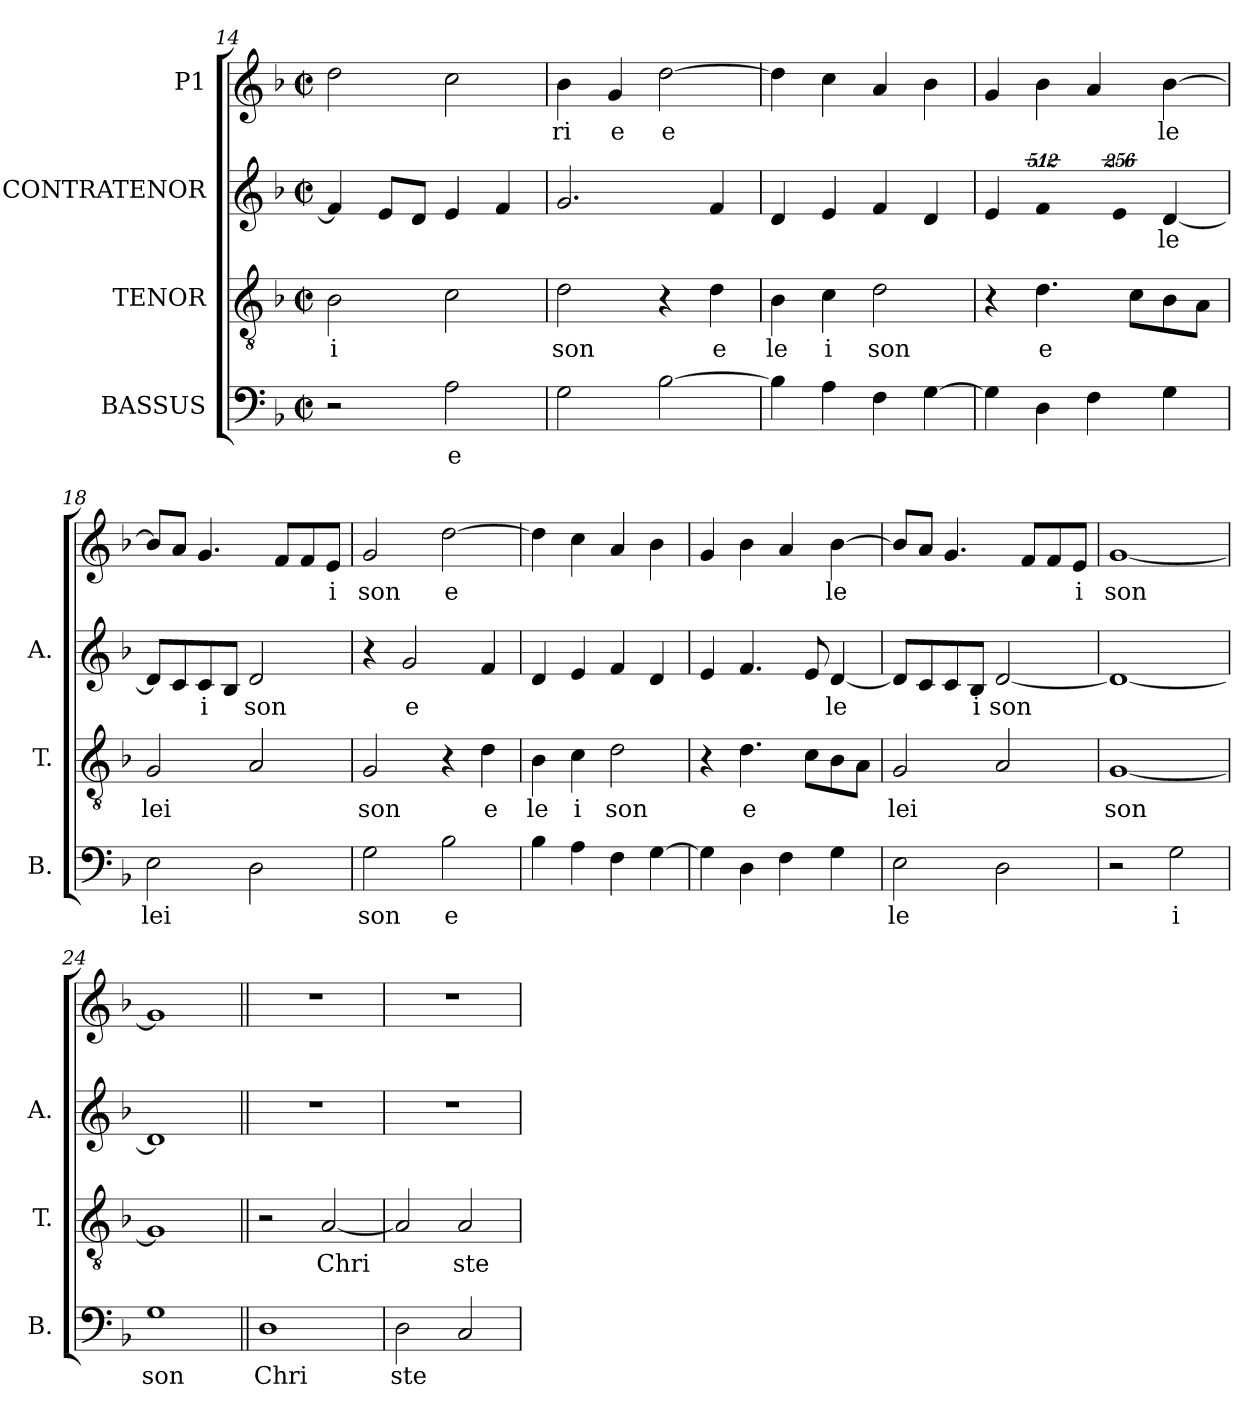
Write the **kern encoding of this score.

**kern	**text	**kern	**text	**kern	**text	**kern	**text
*part4	*part4	*part3	*part3	*part2	*part2	*part1	*part1
*staff4	*staff4	*staff3	*staff3	*staff2	*staff2	*staff1	*staff1
*I"BASSUS	*	*I"TENOR	*	*I"CONTRATENOR	*	*I"P1	*
*I'B.	*	*I'T.	*	*I'A.	*	*	*
*clefF4	*	*clefGv2	*	*clefG2	*	*clefG2	*
*	*	*ITrd7c12	*	*	*	*	*
*k[b-]	*	*k[b-]	*	*k[b-]	*	*k[b-]	*
*F:	*	*F:	*	*F:	*	*F:	*
*M2/2	*	*M2/2	*	*M2/2	*	*M2/2	*
*met(c|)	*	*met(c|)	*	*met(c|)	*	*met(c|)	*
=14	=14	=14	=14	=14	=14	=14	=14
!	!	!	!LO:LY:b:color=#000000	!	!	!	!
2r	.	2BB-i\	i	4fi/]	.	2ddi\	.
.	.	.	.	8ei/L	.	.	.
.	.	.	.	8di/J	.	.	.
!	!LO:LY:b:color=#000000	!	!	!	!	!	!
2Ai\	e	2Ci\	.	4ei/	.	2cci\	.
.	.	.	.	4fi/	.	.	.
=15	=15	=15	=15	=15	=15	=15	=15
!	!	!	!LO:LY:b:color=#000000	!	!	!	!
!	!	!	!	!	!	!	!LO:LY:b:color=#000000
2Gi\	.	2Di\	son	2.gi/	.	4b-i\	ri
!	!	!	!	!	!	!	!LO:LY:b:color=#000000
.	.	.	.	.	.	4gi/	e
!	!	!	!	!	!	!	!LO:LY:b:color=#000000
[2B-i\	.	4r	.	.	.	[2ddi\	e
!	!	!	!LO:LY:b:color=#000000	!	!	!	!
.	.	4Di\	e	4fi/	.	.	.
=16	=16	=16	=16	=16	=16	=16	=16
!	!	!	!LO:LY:b:color=#000000	!	!	!	!
4B-i\]	.	4BB-i\	le	4di/	.	4ddi\]	.
!	!	!	!LO:LY:b:color=#000000	!	!	!	!
4Ai\	.	4Ci\	i	4ei/	.	4cci\	.
!	!	!	!LO:LY:b:color=#000000	!	!	!	!
4Fi\	.	2Di\	son	4fi/	.	4ai/	.
[4Gi\	.	.	.	4di/	.	4b-i\	.
=17	=17	=17	=17	=17	=17	=17	=17
4Gi\]	.	4r	.	4ei/	.	4gi/	.
!	!	!	!LO:LY:b:color=#000000	!LO:N:vis=2	!	!	!
4Di\	.	4.Di\	e	1024%341fi/	.	4b-i\	.
4Fi\	.	.	.	.	.	4ai/	.
!	!	!	!	!LO:N:vis=4	!	!	!
.	.	.	.	1024%171ei/	.	.	.
.	.	8Ci\L	.	.	.	.	.
!	!	!	!	!	!LO:LY:b:color=#000000	!	!
!	!	!	!	!	!	!	!LO:LY:b:color=#000000
4Gi\	.	8BB-i\	.	[4di/	le	[4b-i\	le
.	.	8AAi\J	.	.	.	.	.
!!LO:LB:g=z
=18	=18	=18	=18	=18	=18	=18	=18
!	!LO:LY:b:color=#000000	!	!	!	!	!	!
!	!	!	!LO:LY:b:color=#000000	!	!	!	!
2Ei\	lei	2GGi/	lei	8di/L]	.	8b-i/L]	.
.	.	.	.	8ci/	.	8ai/J	.
!	!	!	!	!	!LO:LY:b:color=#000000	!	!
.	.	.	.	8ci/	i	4.gi/	.
.	.	.	.	8B-i/J	.	.	.
!	!	!	!	!	!LO:LY:b:color=#000000	!	!
2Di\	.	2AAi/	.	2di/	son	.	.
.	.	.	.	.	.	8fi/L	.
.	.	.	.	.	.	8fi/	.
!	!	!	!	!	!	!	!LO:LY:b:color=#000000
.	.	.	.	.	.	8ei/J	i
=19	=19	=19	=19	=19	=19	=19	=19
!	!LO:LY:b:color=#000000	!	!	!	!	!	!
!	!	!	!LO:LY:b:color=#000000	!	!	!	!
!	!	!	!	!	!	!	!LO:LY:b:color=#000000
2Gi\	son	2GGi/	son	4r	.	2gi/	son
!	!	!	!	!	!LO:LY:b:color=#000000	!	!
.	.	.	.	2gi/	e	.	.
!	!LO:LY:b:color=#000000	!	!	!	!	!	!
!	!	!	!	!	!	!	!LO:LY:b:color=#000000
2B-i\	e	4r	.	.	.	[2ddi\	e
!	!	!	!LO:LY:b:color=#000000	!	!	!	!
.	.	4Di\	e	4fi/	.	.	.
=20	=20	=20	=20	=20	=20	=20	=20
!	!	!	!LO:LY:b:color=#000000	!	!	!	!
4B-i\	.	4BB-i\	le	4di/	.	4ddi\]	.
!	!	!	!LO:LY:b:color=#000000	!	!	!	!
4Ai\	.	4Ci\	i	4ei/	.	4cci\	.
!	!	!	!LO:LY:b:color=#000000	!	!	!	!
4Fi\	.	2Di\	son	4fi/	.	4ai/	.
[4Gi\	.	.	.	4di/	.	4b-i\	.
!!LO:PB:g=z
=21	=21	=21	=21	=21	=21	=21	=21
4Gi\]	.	4r	.	4ei/	.	4gi/	.
!	!	!	!LO:LY:b:color=#000000	!	!	!	!
4Di\	.	4.Di\	e	4.fi/	.	4b-i\	.
4Fi\	.	.	.	.	.	4ai/	.
.	.	8Ci\L	.	8ei/	.	.	.
!	!	!	!	!	!LO:LY:b:color=#000000	!	!
!	!	!	!	!	!	!	!LO:LY:b:color=#000000
4Gi\	.	8BB-i\	.	[4di/	le	[4b-i\	le
.	.	8AAi\J	.	.	.	.	.
=22	=22	=22	=22	=22	=22	=22	=22
!	!LO:LY:b:color=#000000	!	!	!	!	!	!
!	!	!	!LO:LY:b:color=#000000	!	!	!	!
2Ei\	le	2GGi/	lei	8di/L]	.	8b-i/L]	.
.	.	.	.	8ci/	.	8ai/J	.
.	.	.	.	8ci/	.	4.gi/	.
!	!	!	!	!	!LO:LY:b:color=#000000	!	!
.	.	.	.	8B-i/J	i	.	.
!	!	!	!	!	!LO:LY:b:color=#000000	!	!
2Di\	.	2AAi/	.	[2di/	son	.	.
.	.	.	.	.	.	8fi/L	.
.	.	.	.	.	.	8fi/	.
!	!	!	!	!	!	!	!LO:LY:b:color=#000000
.	.	.	.	.	.	8ei/J	i
=23	=23	=23	=23	=23	=23	=23	=23
!	!	!	!LO:LY:b:color=#000000	!	!	!	!
!	!	!	!	!	!	!	!LO:LY:b:color=#000000
2r	.	[1GGi	son	1di_	.	[1gi	son
!	!LO:LY:b:color=#000000	!	!	!	!	!	!
2Gi\	i	.	.	.	.	.	.
=24	=24	=24	=24	=24	=24	=24	=24
!	!LO:LY:b:color=#000000	!	!	!	!	!	!
1Gi	son	1GGi]	.	1di]	.	1gi]	.
!!LO:LB:g=z
=25||	=25||	=25||	=25||	=25||	=25||	=25||	=25||
!	!LO:LY:b:color=#000000	!	!	!	!	!	!
1Di	Chri	2r	.	1r	.	1r	.
!	!	!	!LO:LY:b:color=#000000	!	!	!	!
.	.	[2AAi/	Chri	.	.	.	.
=26	=26	=26	=26	=26	=26	=26	=26
!	!LO:LY:b:color=#000000	!	!	!	!	!	!
2Di\	ste	2AAi/]	.	1r	.	1r	.
!	!	!	!LO:LY:b:color=#000000	!	!	!	!
2Ci/	.	2AAi/	ste	.	.	.	.
=	=	=	=	=	=	=	=
*-	*-	*-	*-	*-	*-	*-	*-
